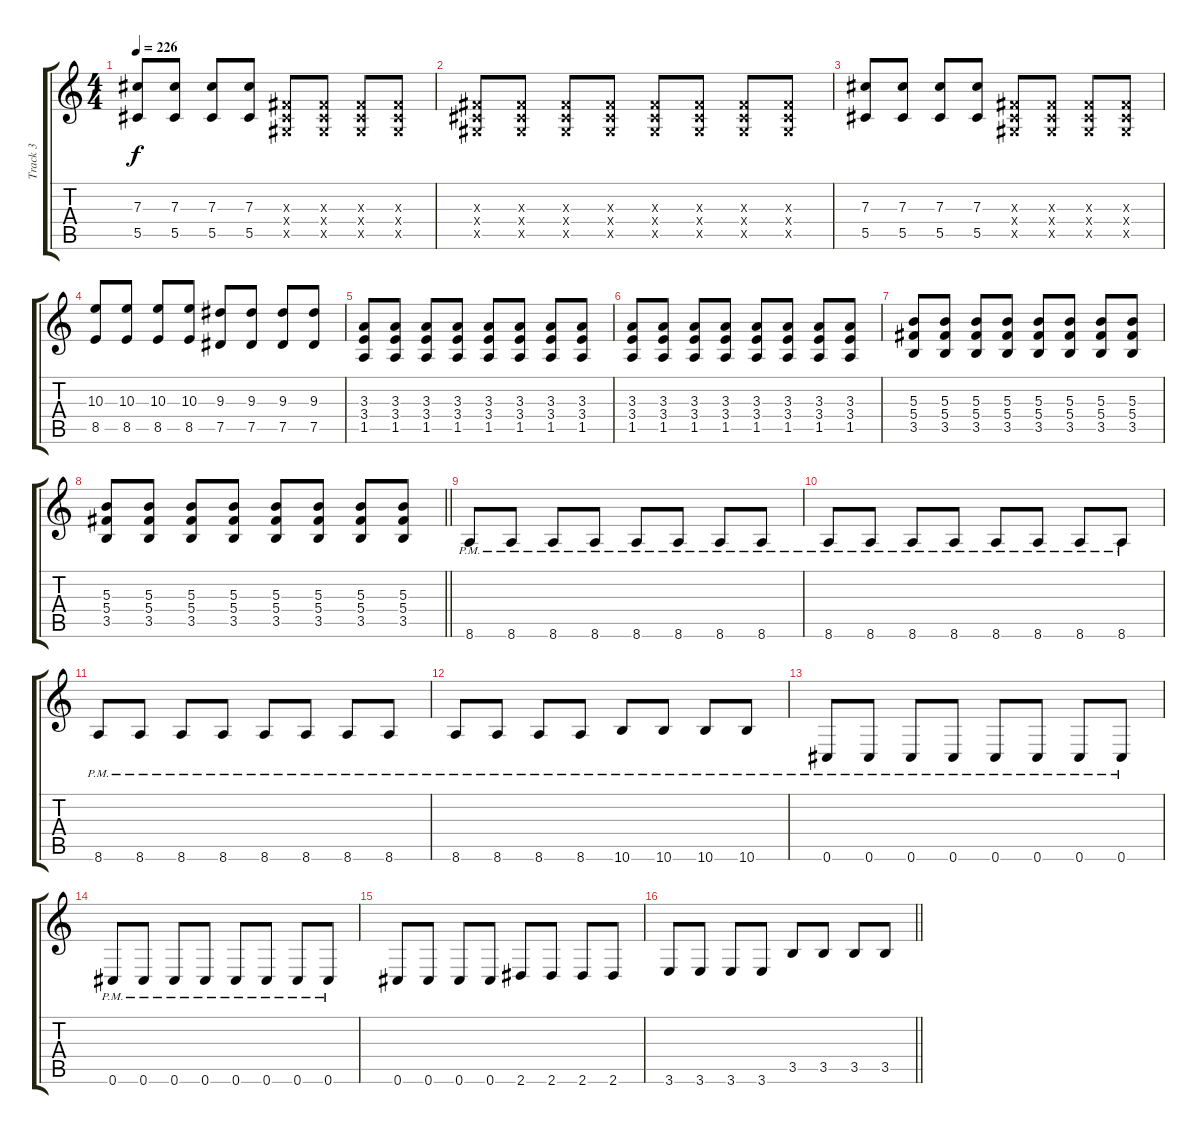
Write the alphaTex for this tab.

\track ("Track 3" "Track 3") {instrument distortionguitar}
\staff {score tabs}
\tuning (Eb4 Bb3 Gb3 Db3 Ab2 Db2) {hide}
\ts (4 4)
\tempo 226
\clef g2
\ks c
(7.3 5.5).8{dy f} (7.3 5.5).8 (7.3 5.5).8 (7.3 5.5).8 (0.3{x} 0.4{x} 0.5{x}).8 (0.3{x} 0.4{x} 0.5{x}).8 (0.3{x} 0.4{x} 0.5{x}).8 (0.3{x} 0.4{x} 0.5{x}).8 |
(0.3{x} 0.4{x} 0.5{x}).8 (0.3{x} 0.4{x} 0.5{x}).8 (0.3{x} 0.4{x} 0.5{x}).8 (0.3{x} 0.4{x} 0.5{x}).8 (0.3{x} 0.4{x} 0.5{x}).8 (0.3{x} 0.4{x} 0.5{x}).8 (0.3{x} 0.4{x} 0.5{x}).8 (0.3{x} 0.4{x} 0.5{x}).8 |
(7.3 5.5).8 (7.3 5.5).8 (7.3 5.5).8 (7.3 5.5).8 (0.3{x} 0.4{x} 0.5{x}).8 (0.3{x} 0.4{x} 0.5{x}).8 (0.3{x} 0.4{x} 0.5{x}).8 (0.3{x} 0.4{x} 0.5{x}).8 |
(10.3 8.5).8 (10.3 8.5).8 (10.3 8.5).8 (10.3 8.5).8 (9.3 7.5).8 (9.3 7.5).8 (9.3 7.5).8 (9.3 7.5).8 |
(3.3 3.4 1.5).8 (3.3 3.4 1.5).8 (3.3 3.4 1.5).8 (3.3 3.4 1.5).8 (3.3 3.4 1.5).8 (3.3 3.4 1.5).8 (3.3 3.4 1.5).8 (3.3 3.4 1.5).8 |
(3.3 3.4 1.5).8 (3.3 3.4 1.5).8 (3.3 3.4 1.5).8 (3.3 3.4 1.5).8 (3.3 3.4 1.5).8 (3.3 3.4 1.5).8 (3.3 3.4 1.5).8 (3.3 3.4 1.5).8 |
(5.3 5.4 3.5).8 (5.3 5.4 3.5).8 (5.3 5.4 3.5).8 (5.3 5.4 3.5).8 (5.3 5.4 3.5).8 (5.3 5.4 3.5).8 (5.3 5.4 3.5).8 (5.3 5.4 3.5).8 |
\barLineRight lightlight
(5.3 5.4 3.5).8 (5.3 5.4 3.5).8 (5.3 5.4 3.5).8 (5.3 5.4 3.5).8 (5.3 5.4 3.5).8 (5.3 5.4 3.5).8 (5.3 5.4 3.5).8 (5.3 5.4 3.5).8 |
\section ("" "")
8.6{pm}.8 8.6{pm}.8 8.6{pm}.8 8.6{pm}.8 8.6{pm}.8 8.6{pm}.8 8.6{pm}.8 8.6{pm}.8 |
8.6{pm}.8 8.6{pm}.8 8.6{pm}.8 8.6{pm}.8 8.6{pm}.8 8.6{pm}.8 8.6{pm}.8 8.6{pm}.8 |
8.6{pm}.8 8.6{pm}.8 8.6{pm}.8 8.6{pm}.8 8.6{pm}.8 8.6{pm}.8 8.6{pm}.8 8.6{pm}.8 |
8.6{pm}.8 8.6{pm}.8 8.6{pm}.8 8.6{pm}.8 10.6{pm}.8 10.6{pm}.8 10.6{pm}.8 10.6{pm}.8 |
0.6{pm}.8 0.6{pm}.8 0.6{pm}.8 0.6{pm}.8 0.6{pm}.8 0.6{pm}.8 0.6{pm}.8 0.6{pm}.8 |
0.6{pm}.8 0.6{pm}.8 0.6{pm}.8 0.6{pm}.8 0.6{pm}.8 0.6{pm}.8 0.6{pm}.8 0.6{pm}.8 |
0.6.8 0.6.8 0.6.8 0.6.8 2.6.8 2.6.8 2.6.8 2.6.8 |
\barLineRight lightlight
3.6.8 3.6.8 3.6.8 3.6.8 3.5.8 3.5.8 3.5.8 3.5.8
